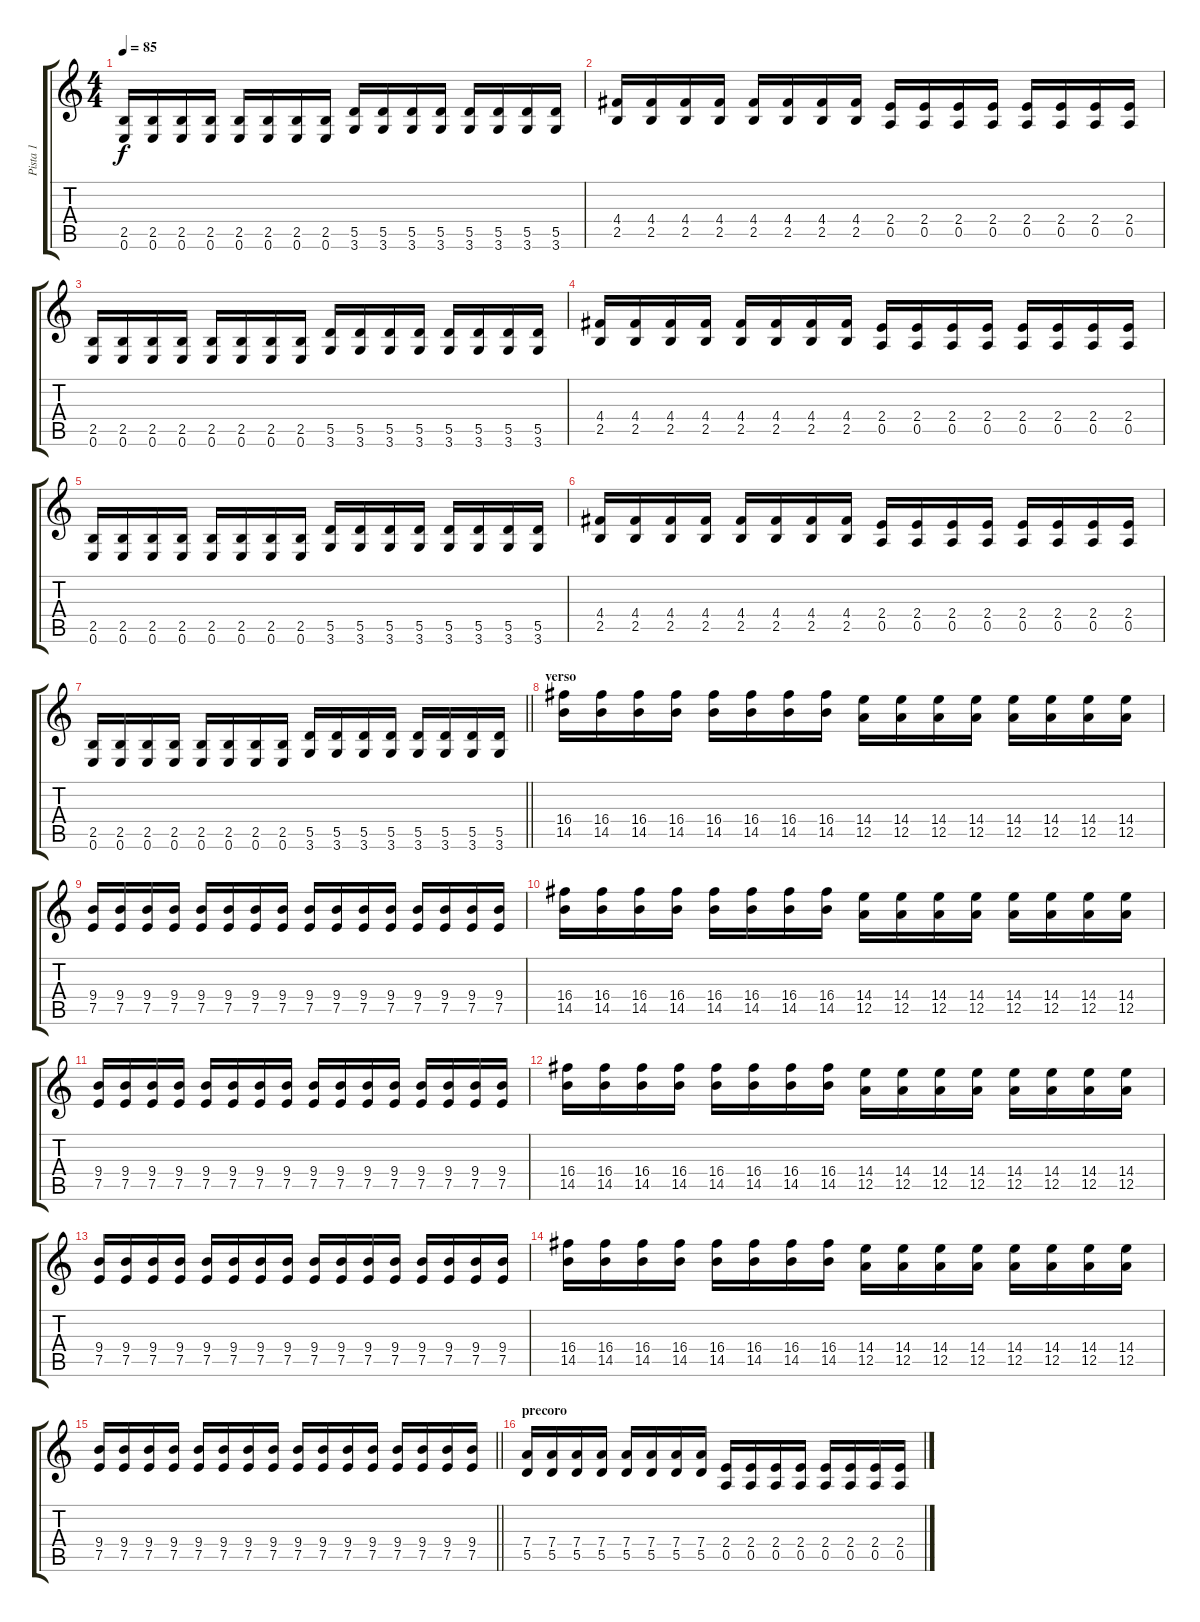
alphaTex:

\track ("Pista 1" "Pista 1") {instrument overdrivenguitar}
\staff {score tabs}
\tuning (E4 B3 G3 D3 A2 E2) {hide}
\ts (4 4)
\tempo 85
\clef g2
\ks c
(2.5 0.6).16{dy f} (2.5 0.6).16 (2.5 0.6).16 (2.5 0.6).16 (2.5 0.6).16 (2.5 0.6).16 (2.5 0.6).16 (2.5 0.6).16 (5.5 3.6).16 (5.5 3.6).16 (5.5 3.6).16 (5.5 3.6).16 (5.5 3.6).16 (5.5 3.6).16 (5.5 3.6).16 (5.5 3.6).16 |
(4.4 2.5).16 (4.4 2.5).16 (4.4 2.5).16 (4.4 2.5).16 (4.4 2.5).16 (4.4 2.5).16 (4.4 2.5).16 (4.4 2.5).16 (2.4 0.5).16 (2.4 0.5).16 (2.4 0.5).16 (2.4 0.5).16 (2.4 0.5).16 (2.4 0.5).16 (2.4 0.5).16 (2.4 0.5).16 |
(2.5 0.6).16 (2.5 0.6).16 (2.5 0.6).16 (2.5 0.6).16 (2.5 0.6).16 (2.5 0.6).16 (2.5 0.6).16 (2.5 0.6).16 (5.5 3.6).16 (5.5 3.6).16 (5.5 3.6).16 (5.5 3.6).16 (5.5 3.6).16 (5.5 3.6).16 (5.5 3.6).16 (5.5 3.6).16 |
(4.4 2.5).16 (4.4 2.5).16 (4.4 2.5).16 (4.4 2.5).16 (4.4 2.5).16 (4.4 2.5).16 (4.4 2.5).16 (4.4 2.5).16 (2.4 0.5).16 (2.4 0.5).16 (2.4 0.5).16 (2.4 0.5).16 (2.4 0.5).16 (2.4 0.5).16 (2.4 0.5).16 (2.4 0.5).16 |
(2.5 0.6).16 (2.5 0.6).16 (2.5 0.6).16 (2.5 0.6).16 (2.5 0.6).16 (2.5 0.6).16 (2.5 0.6).16 (2.5 0.6).16 (5.5 3.6).16 (5.5 3.6).16 (5.5 3.6).16 (5.5 3.6).16 (5.5 3.6).16 (5.5 3.6).16 (5.5 3.6).16 (5.5 3.6).16 |
(4.4 2.5).16 (4.4 2.5).16 (4.4 2.5).16 (4.4 2.5).16 (4.4 2.5).16 (4.4 2.5).16 (4.4 2.5).16 (4.4 2.5).16 (2.4 0.5).16 (2.4 0.5).16 (2.4 0.5).16 (2.4 0.5).16 (2.4 0.5).16 (2.4 0.5).16 (2.4 0.5).16 (2.4 0.5).16 |
\barLineRight lightlight
(2.5 0.6).16 (2.5 0.6).16 (2.5 0.6).16 (2.5 0.6).16 (2.5 0.6).16 (2.5 0.6).16 (2.5 0.6).16 (2.5 0.6).16 (5.5 3.6).16 (5.5 3.6).16 (5.5 3.6).16 (5.5 3.6).16 (5.5 3.6).16 (5.5 3.6).16 (5.5 3.6).16 (5.5 3.6).16 |
\section ("" "verso")
(16.4 14.5).16 (16.4 14.5).16 (16.4 14.5).16 (16.4 14.5).16 (16.4 14.5).16 (16.4 14.5).16 (16.4 14.5).16 (16.4 14.5).16 (14.4 12.5).16 (14.4 12.5).16 (14.4 12.5).16 (14.4 12.5).16 (14.4 12.5).16 (14.4 12.5).16 (14.4 12.5).16 (14.4 12.5).16 |
(9.4 7.5).16 (9.4 7.5).16 (9.4 7.5).16 (9.4 7.5).16 (9.4 7.5).16 (9.4 7.5).16 (9.4 7.5).16 (9.4 7.5).16 (9.4 7.5).16 (9.4 7.5).16 (9.4 7.5).16 (9.4 7.5).16 (9.4 7.5).16 (9.4 7.5).16 (9.4 7.5).16 (9.4 7.5).16 |
(16.4 14.5).16 (16.4 14.5).16 (16.4 14.5).16 (16.4 14.5).16 (16.4 14.5).16 (16.4 14.5).16 (16.4 14.5).16 (16.4 14.5).16 (14.4 12.5).16 (14.4 12.5).16 (14.4 12.5).16 (14.4 12.5).16 (14.4 12.5).16 (14.4 12.5).16 (14.4 12.5).16 (14.4 12.5).16 |
(9.4 7.5).16 (9.4 7.5).16 (9.4 7.5).16 (9.4 7.5).16 (9.4 7.5).16 (9.4 7.5).16 (9.4 7.5).16 (9.4 7.5).16 (9.4 7.5).16 (9.4 7.5).16 (9.4 7.5).16 (9.4 7.5).16 (9.4 7.5).16 (9.4 7.5).16 (9.4 7.5).16 (9.4 7.5).16 |
(16.4 14.5).16 (16.4 14.5).16 (16.4 14.5).16 (16.4 14.5).16 (16.4 14.5).16 (16.4 14.5).16 (16.4 14.5).16 (16.4 14.5).16 (14.4 12.5).16 (14.4 12.5).16 (14.4 12.5).16 (14.4 12.5).16 (14.4 12.5).16 (14.4 12.5).16 (14.4 12.5).16 (14.4 12.5).16 |
(9.4 7.5).16 (9.4 7.5).16 (9.4 7.5).16 (9.4 7.5).16 (9.4 7.5).16 (9.4 7.5).16 (9.4 7.5).16 (9.4 7.5).16 (9.4 7.5).16 (9.4 7.5).16 (9.4 7.5).16 (9.4 7.5).16 (9.4 7.5).16 (9.4 7.5).16 (9.4 7.5).16 (9.4 7.5).16 |
(16.4 14.5).16 (16.4 14.5).16 (16.4 14.5).16 (16.4 14.5).16 (16.4 14.5).16 (16.4 14.5).16 (16.4 14.5).16 (16.4 14.5).16 (14.4 12.5).16 (14.4 12.5).16 (14.4 12.5).16 (14.4 12.5).16 (14.4 12.5).16 (14.4 12.5).16 (14.4 12.5).16 (14.4 12.5).16 |
\barLineRight lightlight
(9.4 7.5).16 (9.4 7.5).16 (9.4 7.5).16 (9.4 7.5).16 (9.4 7.5).16 (9.4 7.5).16 (9.4 7.5).16 (9.4 7.5).16 (9.4 7.5).16 (9.4 7.5).16 (9.4 7.5).16 (9.4 7.5).16 (9.4 7.5).16 (9.4 7.5).16 (9.4 7.5).16 (9.4 7.5).16 |
\section ("" "precoro")
(7.4 5.5).16 (7.4 5.5).16 (7.4 5.5).16 (7.4 5.5).16 (7.4 5.5).16 (7.4 5.5).16 (7.4 5.5).16 (7.4 5.5).16 (2.4 0.5).16 (2.4 0.5).16 (2.4 0.5).16 (2.4 0.5).16 (2.4 0.5).16 (2.4 0.5).16 (2.4 0.5).16 (2.4 0.5).16
